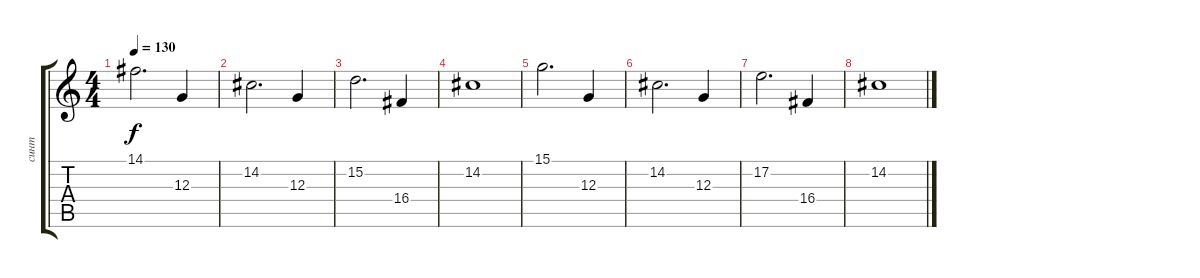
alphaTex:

\track ("синт" "синт") {instrument tremolostrings}
\staff {score tabs}
\tuning (E4 B3 G3 D3 A2 E2) {hide}
\ts (4 4)
\tempo 130
\clef g2
\ks c
14.1.2{d dy f} 12.3.4 |
14.2.2{d} 12.3.4 |
15.2.2{d} 16.4.4 |
14.2.1 |
15.1.2{d} 12.3.4 |
14.2.2{d} 12.3.4 |
17.2.2{d} 16.4.4 |
14.2.1
